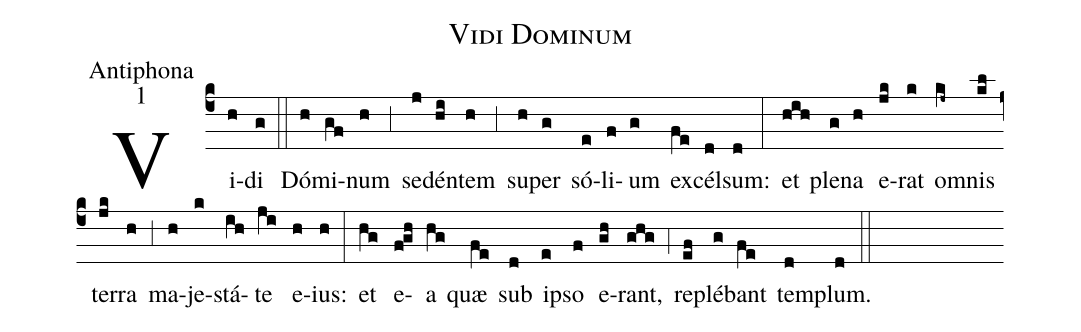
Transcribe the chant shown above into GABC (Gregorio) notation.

name:Vidi Dominum;
office-part:Antiphona;
mode:1;
%%
(c4) Vi(h)di(g) (::)
Dó(h)mi(gf)num(h) (,3) se(j)dén(hi)tem(h) (,3) su(h)per(g) só(e)li(f)um(g) ex(fe)cél(d)sum:(d) (:)
et(hih) ple(g)na(h) e(jk)rat(k) o(kj~)mnis(kl) ter(jk)ra(h) (,3) ma(h)je(k)stá(ih)te(ji) e(h)ius:(h) (:)
et(hg) e(f!gh)a(hg) quæ(fe) sub(d) i(e)pso(f) e(gh)rant,(ghg) (,4) re(ef)plé(g)bant(fe) tem(d)plum.(d) (::)
